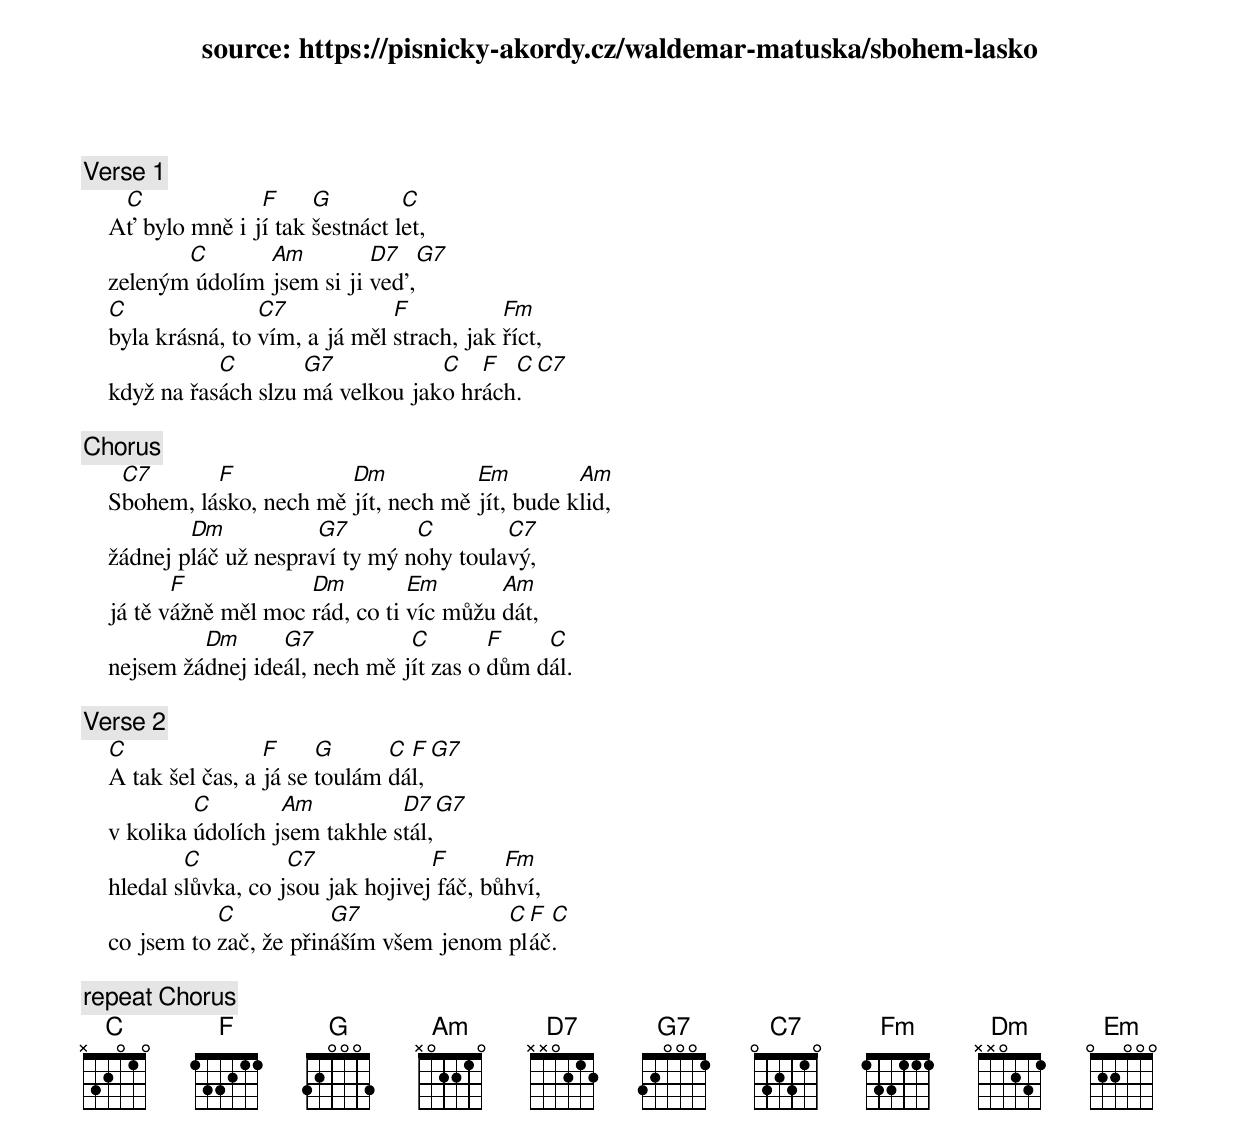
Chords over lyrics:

source: https://pisnicky-akordy.cz/waldemar-matuska/sbohem-lasko

[Verse 1]
     C             F     G         C
    Ať bylo mně i jí tak šestnáct let,
           C       Am         D7    G7
    zeleným údolím jsem si ji ved',
    C               C7            F           Fm
    byla krásná, to vím, a já měl strach, jak říct,
               C        G7           C   F  C  C7
    když na řasách slzu má velkou jako hrách.

[Chorus]
     C7       F            Dm           Em         Am
    Sbohem, lásko, nech mě jít, nech mě jít, bude klid,
            Dm           G7        C        C7
    žádnej pláč už nespraví ty mý nohy toulavý,
           F            Dm         Em       Am
    já tě vážně měl moc rád, co ti víc můžu dát,
             Dm      G7           C        F    C
    nejsem žádnej ideál, nech mě jít zas o dům dál.

[Verse 2]
    C                F     G      C F G7
    A tak šel čas, a já se toulám dál,
             C        Am          D7    G7
    v kolika údolích jsem takhle stál,
            C          C7             F       Fm
    hledal slůvka, co jsou jak hojivej fáč, bůhví,
               C           G7              C F C
    co jsem to zač, že přináším všem jenom pláč.

[repeat Chorus]
